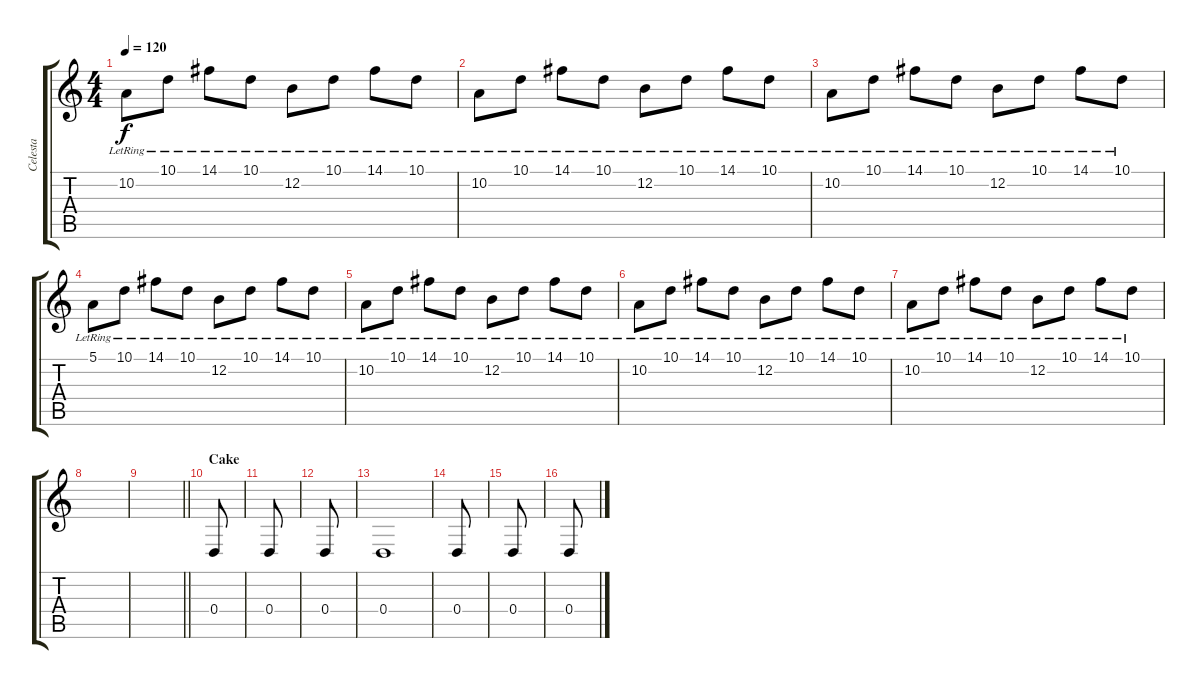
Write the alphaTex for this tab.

\track ("Celesta" "Celesta") {instrument celesta}
\staff {score tabs}
\tuning (E4 B3 G3 D3 A2 E2) {hide}
\ts (4 4)
\tempo 120
\clef g2
\ks c
10.2{lr}.8{dy f} 10.1{lr}.8 14.1{lr}.8 10.1{lr}.8 12.2{lr}.8 10.1{lr}.8 14.1{lr}.8 10.1{lr}.8 |
10.2{lr}.8 10.1{lr}.8 14.1{lr}.8 10.1{lr}.8 12.2{lr}.8 10.1{lr}.8 14.1{lr}.8 10.1{lr}.8 |
10.2{lr}.8 10.1{lr}.8 14.1{lr}.8 10.1{lr}.8 12.2{lr}.8 10.1{lr}.8 14.1{lr}.8 10.1{lr}.8 |
5.1{lr}.8 10.1{lr}.8 14.1{lr}.8 10.1{lr}.8 12.2{lr}.8 10.1{lr}.8 14.1{lr}.8 10.1{lr}.8 |
10.2{lr}.8 10.1{lr}.8 14.1{lr}.8 10.1{lr}.8 12.2{lr}.8 10.1{lr}.8 14.1{lr}.8 10.1{lr}.8 |
10.2{lr}.8 10.1{lr}.8 14.1{lr}.8 10.1{lr}.8 12.2{lr}.8 10.1{lr}.8 14.1{lr}.8 10.1{lr}.8 |
10.2{lr}.8 10.1{lr}.8 14.1{lr}.8 10.1{lr}.8 12.2{lr}.8 10.1{lr}.8 14.1{lr}.8 10.1{lr}.8 |
|
\barLineRight lightlight
|
\section ("" "Cake")
0.4.8 |
0.4.8 |
0.4.8 |
0.4.1 |
0.4.8 |
0.4.8 |
0.4.8
